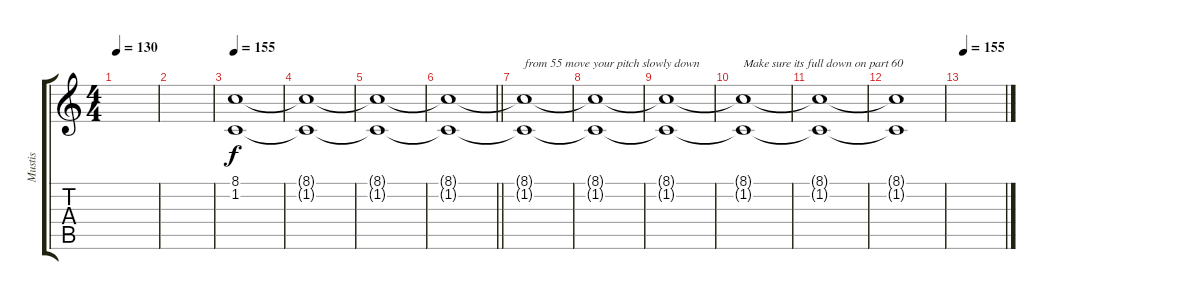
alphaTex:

\track ("Mustis" "Mustis") {instrument stringensemble1}
\staff {score tabs}
\tuning (E4 B3 G3 D3 A2 E2) {hide}
\ts (4 4)
\tempo 130
\clef g2
\ks c
|
|
\tempo 155
(8.1 1.2).1 |
(8.1{t} 1.2{t}).1 |
(8.1{t} 1.2{t}).1 |
\barLineRight lightlight
(8.1{t} 1.2{t}).1 |
\section ("" "")
(8.1{t} 1.2{t}).1{txt "from 55 move your pitch slowly down "} |
(8.1{t} 1.2{t}).1 |
(8.1{t} 1.2{t}).1 |
(8.1{t} 1.2{t}).1{txt "Make sure its full down on part 60"} |
(8.1{t} 1.2{t}).1 |
(8.1{t} 1.2{t}).1 |
\tempo 155
